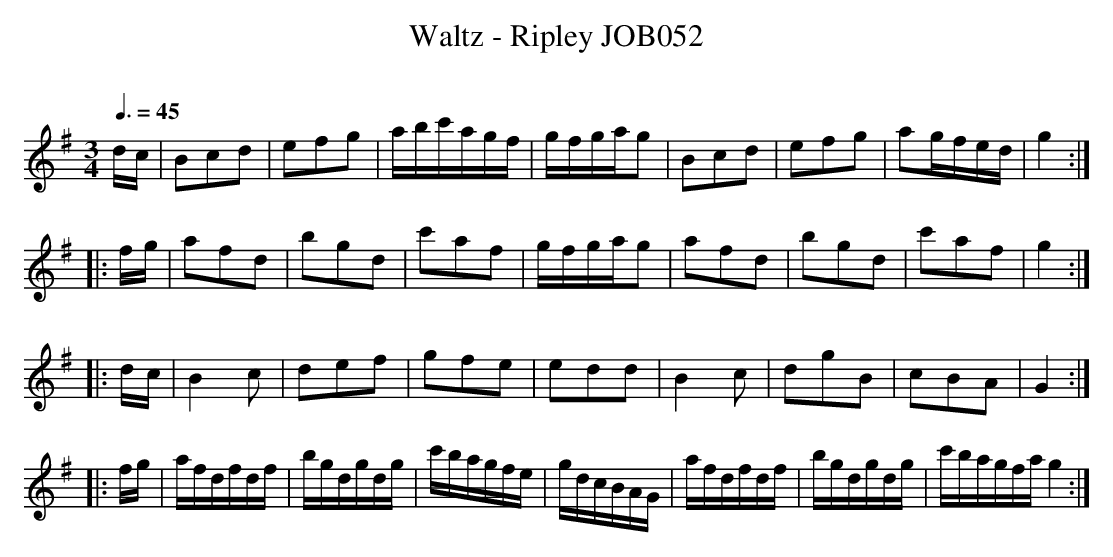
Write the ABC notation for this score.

X:1
T:Waltz - Ripley JOB052
M:3/4
L:1/8
O:
Q:3/8=45
K:G
d/c/|Bcd|efg| a/b/c'/a/g/f/|g/f/g/a/g |\\
Bcd|efg |ag/f/e/d/|g2:|
|:f/g/|afd|bgd|c'af|g/f/g/a/g|\\
afd|bgd |c'af|g2:|
|:d/c/|B2c|def| gfe|edd|\\
B2 c|dgB| cBA|G2:|
|:f/g/|a/f/d/f/d/f/|b/g/d/g/d/g/| c'/b/a/g/f/e/|g/d/c/B/A/G/ |a/f/d/f/d/f/|b/g/d/g/d/g/| c'/b/a/g/f/a/g2:|
